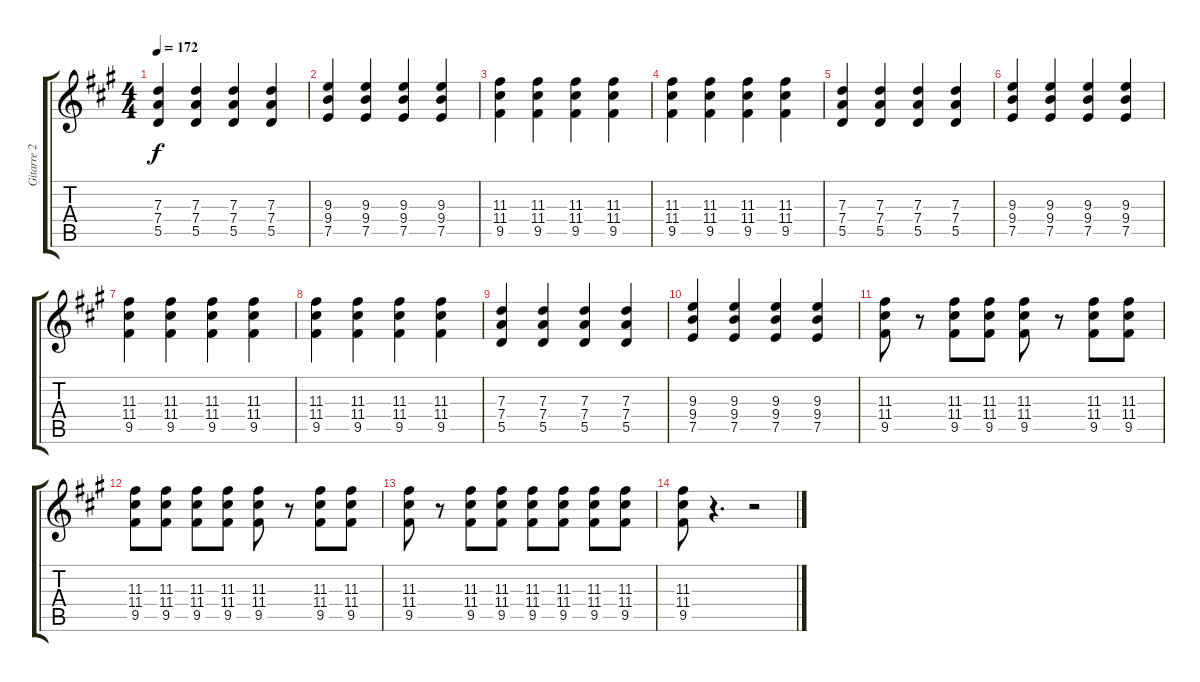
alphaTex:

\track ("Gitarre 2" "Gitarre 2") {instrument overdrivenguitar}
\staff {score tabs}
\tuning (E4 B3 G3 D3 A2 E2) {hide}
\ts (4 4)
\tempo 172
\clef g2
\ks a
(7.3 7.4 5.5).4{dy f} (7.3 7.4 5.5).4 (7.3 7.4 5.5).4 (7.3 7.4 5.5).4 |
(9.3 9.4 7.5).4 (9.3 9.4 7.5).4 (9.3 9.4 7.5).4 (9.3 9.4 7.5).4 |
(11.3 11.4 9.5).4 (11.3 11.4 9.5).4 (11.3 11.4 9.5).4 (11.3 11.4 9.5).4 |
(11.3 11.4 9.5).4 (11.3 11.4 9.5).4 (11.3 11.4 9.5).4 (11.3 11.4 9.5).4 |
(7.3 7.4 5.5).4 (7.3 7.4 5.5).4 (7.3 7.4 5.5).4 (7.3 7.4 5.5).4 |
(9.3 9.4 7.5).4 (9.3 9.4 7.5).4 (9.3 9.4 7.5).4 (9.3 9.4 7.5).4 |
(11.3 11.4 9.5).4 (11.3 11.4 9.5).4 (11.3 11.4 9.5).4 (11.3 11.4 9.5).4 |
(11.3 11.4 9.5).4 (11.3 11.4 9.5).4 (11.3 11.4 9.5).4 (11.3 11.4 9.5).4 |
(7.3 7.4 5.5).4 (7.3 7.4 5.5).4 (7.3 7.4 5.5).4 (7.3 7.4 5.5).4 |
(9.3 9.4 7.5).4 (9.3 9.4 7.5).4 (9.3 9.4 7.5).4 (9.3 9.4 7.5).4 |
(11.3 11.4 9.5).8 r.8 (11.3 11.4 9.5).8 (11.3 11.4 9.5).8 (11.3 11.4 9.5).8 r.8 (11.3 11.4 9.5).8 (11.3 11.4 9.5).8 |
(11.3 11.4 9.5).8 (11.3 11.4 9.5).8 (11.3 11.4 9.5).8 (11.3 11.4 9.5).8 (11.3 11.4 9.5).8 r.8 (11.3 11.4 9.5).8 (11.3 11.4 9.5).8 |
(11.3 11.4 9.5).8 r.8 (11.3 11.4 9.5).8 (11.3 11.4 9.5).8 (11.3 11.4 9.5).8 (11.3 11.4 9.5).8 (11.3 11.4 9.5).8 (11.3 11.4 9.5).8 |
(11.3 11.4 9.5).8 r.4{d} r.2
